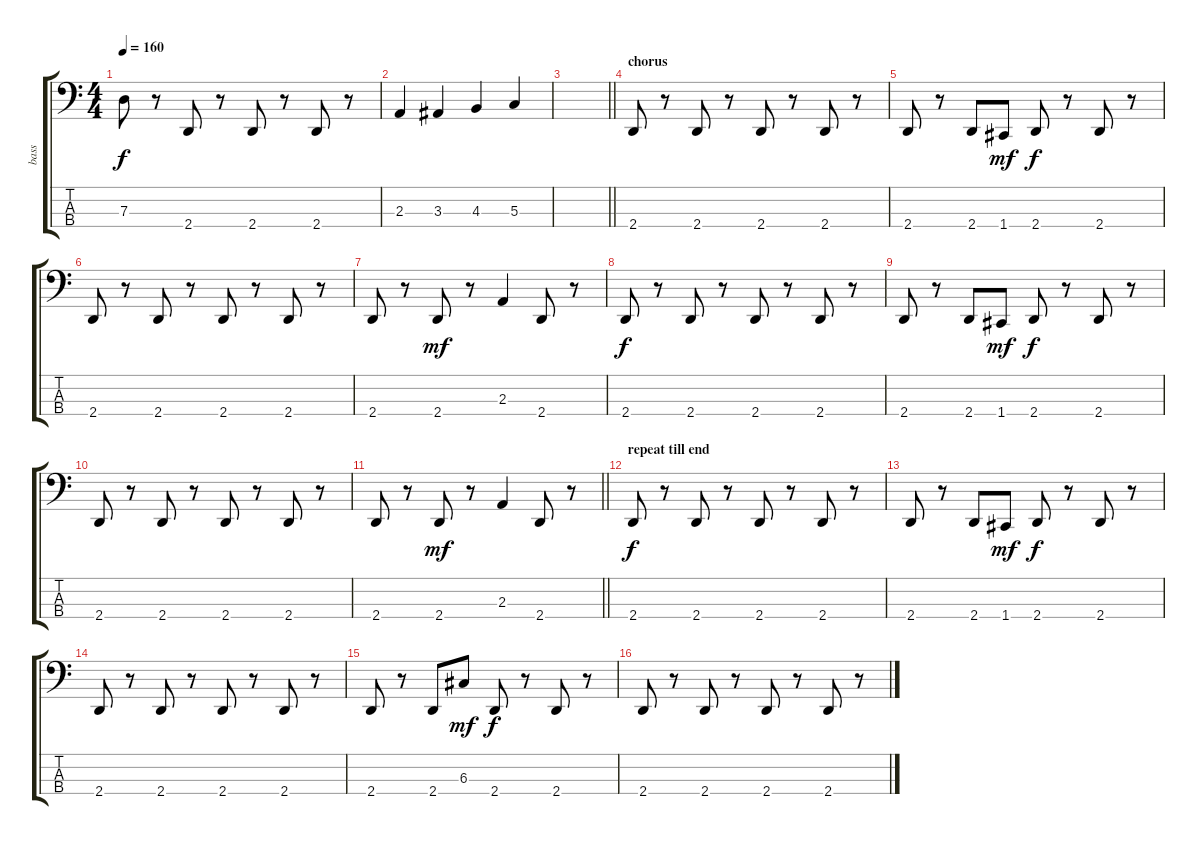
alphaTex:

\track ("bass" "bass") {instrument electricbasspick}
\staff {score tabs}
\tuning (F2 C2 G1 C1) {hide}
\ts (4 4)
\tempo 160
\clef f4
\ks c
7.3.8{dy f} r.8 2.4.8 r.8 2.4.8 r.8 2.4.8 r.8 |
2.3.4 3.3.4 4.3.4 5.3.4 |
\barLineRight lightlight
|
\section ("" "chorus")
2.4.8 r.8 2.4.8 r.8 2.4.8 r.8 2.4.8 r.8 |
2.4.8 r.8 2.4.8 1.4.8{dy mf} 2.4.8{dy f} r.8 2.4.8 r.8 |
2.4.8 r.8 2.4.8 r.8 2.4.8 r.8 2.4.8 r.8 |
2.4.8 r.8 2.4.8{dy mf} r.8 2.3.4 2.4.8 r.8 |
2.4.8{dy f} r.8 2.4.8 r.8 2.4.8 r.8 2.4.8 r.8 |
2.4.8 r.8 2.4.8 1.4.8{dy mf} 2.4.8{dy f} r.8 2.4.8 r.8 |
2.4.8 r.8 2.4.8 r.8 2.4.8 r.8 2.4.8 r.8 |
\barLineRight lightlight
2.4.8 r.8 2.4.8{dy mf} r.8 2.3.4 2.4.8 r.8 |
\section ("" "repeat till end")
2.4.8{dy f} r.8 2.4.8 r.8 2.4.8 r.8 2.4.8 r.8 |
2.4.8 r.8 2.4.8 1.4.8{dy mf} 2.4.8{dy f} r.8 2.4.8 r.8 |
2.4.8 r.8 2.4.8 r.8 2.4.8 r.8 2.4.8 r.8 |
2.4.8 r.8 2.4.8 6.3.8{dy mf} 2.4.8{dy f} r.8 2.4.8 r.8 |
2.4.8 r.8 2.4.8 r.8 2.4.8 r.8 2.4.8 r.8
